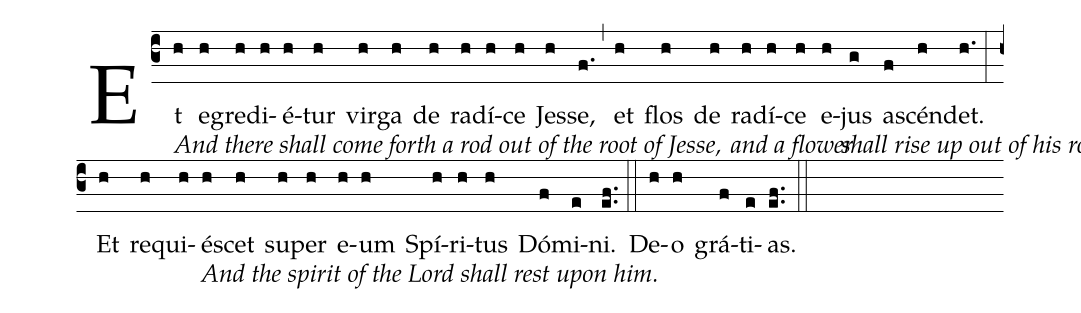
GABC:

%%
(c3) Et[And there shall come forth a rod out of the root of Jesse,](h) e(h)gre(h)di(h)é(h)tur(h) vir(h)ga(h) de(h) ra(h)dí(h)ce(h) Jes(h)se,(f.) (,)
et(h) flos(h) de(h) ra[and a flower](h)dí(h)ce(h) e(h)jus[shall rise up out of his root.](g) a(f)scén(h)det.(h.) (:)
Et(h) re(h)qui(h)é[And the spirit of the Lord shall rest upon him.](h)scet(h) su(h)per(h) e(h)um(h) Spí(h)ri(h)tus(h) Dó(f)mi(e)ni.(ef..) (::) De(h)o(h) grá(f)ti(e)as.(ef..) (::)
